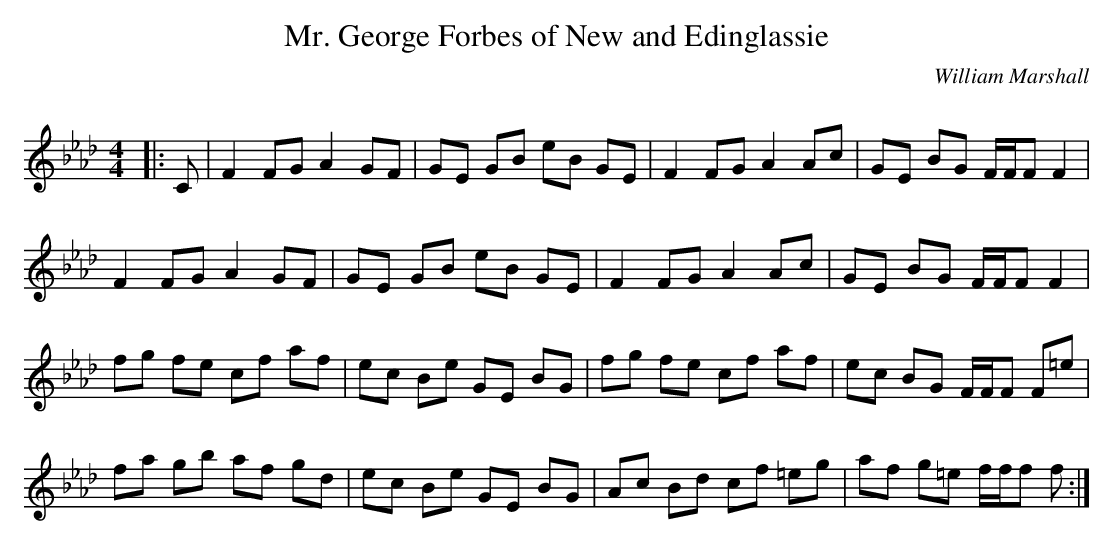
X:1
T: Mr. George Forbes of New and Edinglassie
C:William Marshall
Q: 232
K:Fm
M:4/4
L:1/8
|:C|F2 FG A2 GF|GE GB eB GE|F2 FG A2 Ac|GE BG F1/2F1/2F F2|
F2 FG A2 GF|GE GB eB GE|F2 FG A2 Ac|GE BG F1/2F1/2F F2|
fg fe cf af|ec Be GE BG|fg fe cf af|ec BG F1/2F1/2F F=e|
fa gb af gd|ec Be GE BG|Ac Bd cf =eg|af g=e f1/2f1/2f f:|
